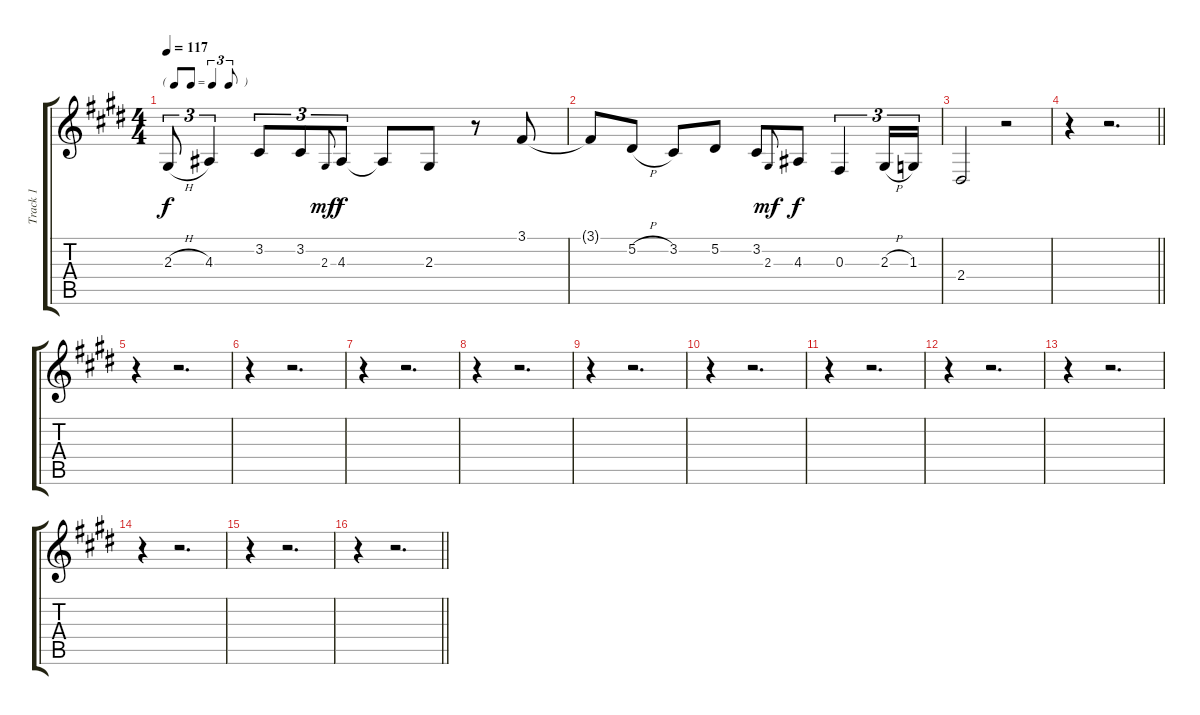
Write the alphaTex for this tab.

\track ("Track 1" "Track 1") {instrument altosax}
\staff {score tabs}
\tuning (Eb4 Bb3 Gb3 Db3 Ab2 Eb2) {hide}
\ts (4 4)
\tf triplet8th
\tempo 117
\clef g2
\ks e
2.3{h}.8{tu (3 2) dy f} 4.3.4{tu (3 2)} 3.2.8{tu (3 2)} 3.2.8{tu (3 2)} 2.3.8{gr onbeat dy mf} 4.3.8{tu (3 2) dy f} 4.3{t}.8 2.3.8 r.8 3.1.8 |
3.1{t}.8 5.2{h}.8 3.2.8 5.2.8 3.2.8 2.3.8{gr onbeat dy mf} 4.3.8{dy f} 0.3.4{tu (3 2)} 2.3{h}.16{tu (3 2)} 1.3.16{tu (3 2)} |
2.4.2 r.2 |
\barLineRight lightlight
r.4 r.2{d} |
r.4 r.2{d} |
r.4 r.2{d} |
r.4 r.2{d} |
r.4 r.2{d} |
r.4 r.2{d} |
r.4 r.2{d} |
r.4 r.2{d} |
r.4 r.2{d} |
r.4 r.2{d} |
r.4 r.2{d} |
r.4 r.2{d} |
\barLineRight lightlight
r.4 r.2{d}
